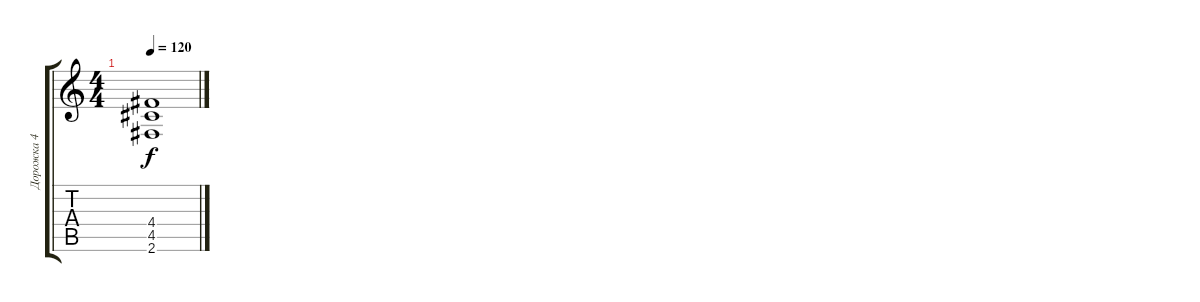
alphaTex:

\track ("Дорожка 4" "Дорожка 4") {solo instrument distortionguitar}
\staff {score tabs}
\tuning (E4 B3 G3 D3 A2 E2) {hide}
\ts (4 4)
\tempo 120
\clef g2
\ks c
(4.4 4.5 2.6).1{dy f}
